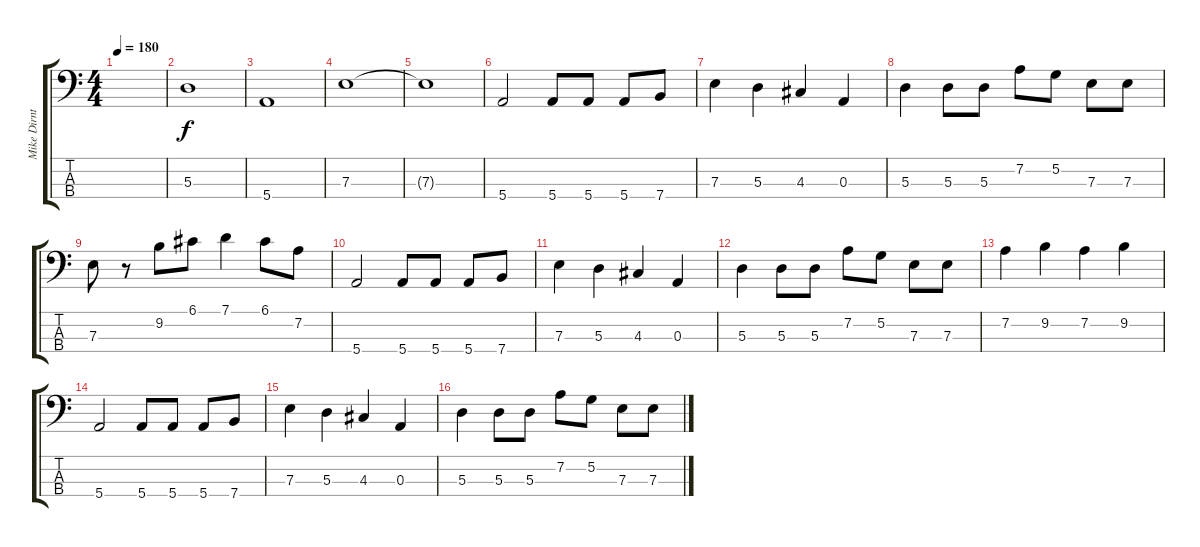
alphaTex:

\track ("Mike Dirnt" "Mike Dirnt") {instrument electricbasspick}
\staff {score tabs}
\tuning (G2 D2 A1 E1) {hide}
\ts (4 4)
\tempo 180
\clef f4
\ks c
|
5.3.1 |
5.4.1 |
7.3.1 |
7.3{t}.1 |
5.4.2 5.4.8 5.4.8 5.4.8 7.4.8 |
7.3.4 5.3.4 4.3.4 0.3.4 |
5.3.4 5.3.8 5.3.8 7.2.8 5.2.8 7.3.8 7.3.8 |
7.3.8 r.8 9.2.8 6.1.8 7.1.4 6.1.8 7.2.8 |
5.4.2 5.4.8 5.4.8 5.4.8 7.4.8 |
7.3.4 5.3.4 4.3.4 0.3.4 |
5.3.4 5.3.8 5.3.8 7.2.8 5.2.8 7.3.8 7.3.8 |
7.2.4 9.2.4 7.2.4 9.2.4 |
5.4.2 5.4.8 5.4.8 5.4.8 7.4.8 |
7.3.4 5.3.4 4.3.4 0.3.4 |
5.3.4 5.3.8 5.3.8 7.2.8 5.2.8 7.3.8 7.3.8
